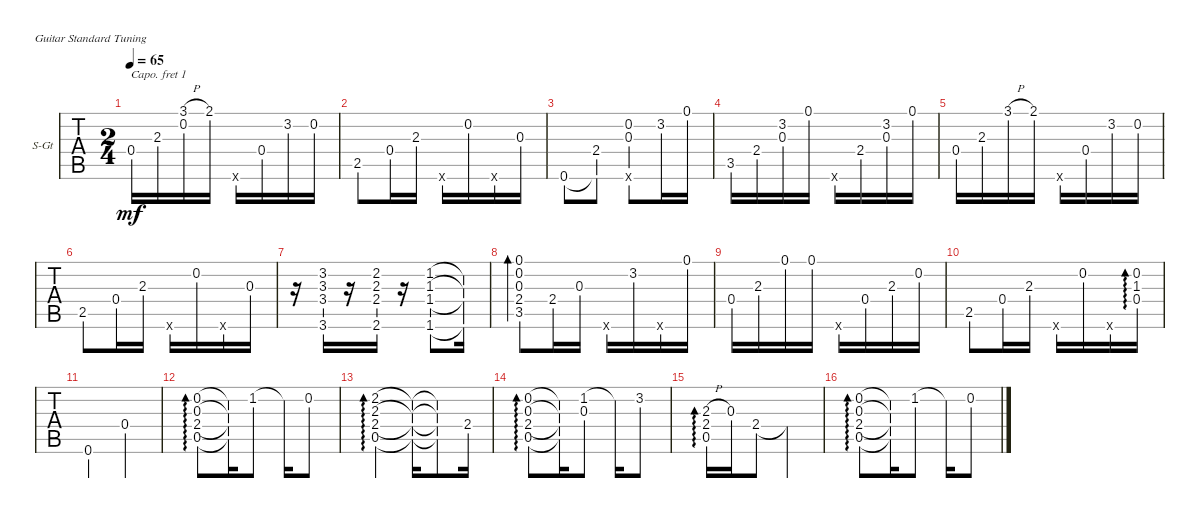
\defaultSystemsLayout 4
\bracketExtendMode groupsimilarinstruments
\firstSystemTrackNameOrientation horizontal
\otherSystemsTrackNameOrientation horizontal
\track ("Steel Guitar" "S-Gt") {instrument acousticguitarsteel}
\staff {tabs}
\capo 1
\tuning (E4 B3 G3 D3 A2 E2)
\ts (2 4)
\tempo 65
\clef g2
\ks c
0.4.16{dy mf} 2.3.16 (3.1{h} 0.2).16 2.1.16 0.6{ac x}.16 0.4.16 3.2.16 0.2.16 |
2.5.8 0.4.16 2.3.16 0.6{ac x}.16 0.2.16 0.6{ac x}.16 0.3.16 |
0.6.8 (0.6{t} 2.4).8 (0.3 0.2 0.6{ac x}).8 3.2.16 0.1.16 |
3.5.16 2.4.16 (3.2 0.3).16 0.1.16 0.6{ac x}.16 2.4.16 (3.2 0.3).16 0.1.16 |
0.4.16 2.3.16 3.1{h}.16 2.1.16 0.6{ac x}.16 0.4.16 3.2.16 0.2.16 |
2.5.8 0.4.16 2.3.16 0.6{ac x}.16 0.2.16 0.6{ac x}.16 0.3.16 |
r.16 (3.6 3.3 3.2 3.4).16 r.16 (2.2 2.3 2.4 2.6).16 r.16 (1.6 1.4 1.3 1.2).8 (1.6{t} 1.4{t} 1.3{t} 1.2{t}).16 |
(3.5 0.1 0.2 2.4 0.3).8{bd 32} 2.4.16 0.3.16 0.6{ac x}.16 3.2.16 0.6{ac x}.16 0.1.16 |
0.4.16 2.3.16 0.1.16 0.1.16 0.6{ac x}.16 0.4.16 2.3.16 0.2.16 |
2.5.8 0.4.16 2.3.16 0.6{ac x}.16 0.2.16 0.6{ac x}.16 (1.3 0.2 0.4).16{ad 0} |
0.6.4 0.4.4 |
(2.4 0.3 0.2 0.5).8{ad 0} (2.4{t} 0.3{t} 0.2{t} 0.5{t}).16 1.2.8 1.2{t}.16 0.2.8 |
(2.2 2.4 2.3 0.5).4{ad 0} (2.2{t} 2.4{t} 2.3{t} 0.5{t}).16 (2.2{t} 2.4{t} 2.3{t} 0.5{t}).8 2.4.16 |
(2.4 0.3 0.2 0.5).8{ad 0} (2.4{t} 0.3{t} 0.2{t} 0.5{t}).16 (1.2 0.3).8 1.2{t}.16 3.2.8 |
(0.5 2.4 2.3{h}).16{ad 0} 0.3.16 2.4.8 2.4{t}.4 |
(2.4 0.3 0.2 0.5).8{ad 0} (2.4{t} 0.3{t} 0.2{t} 0.5{t}).16 1.2.8 1.2{t}.16 0.2.8
